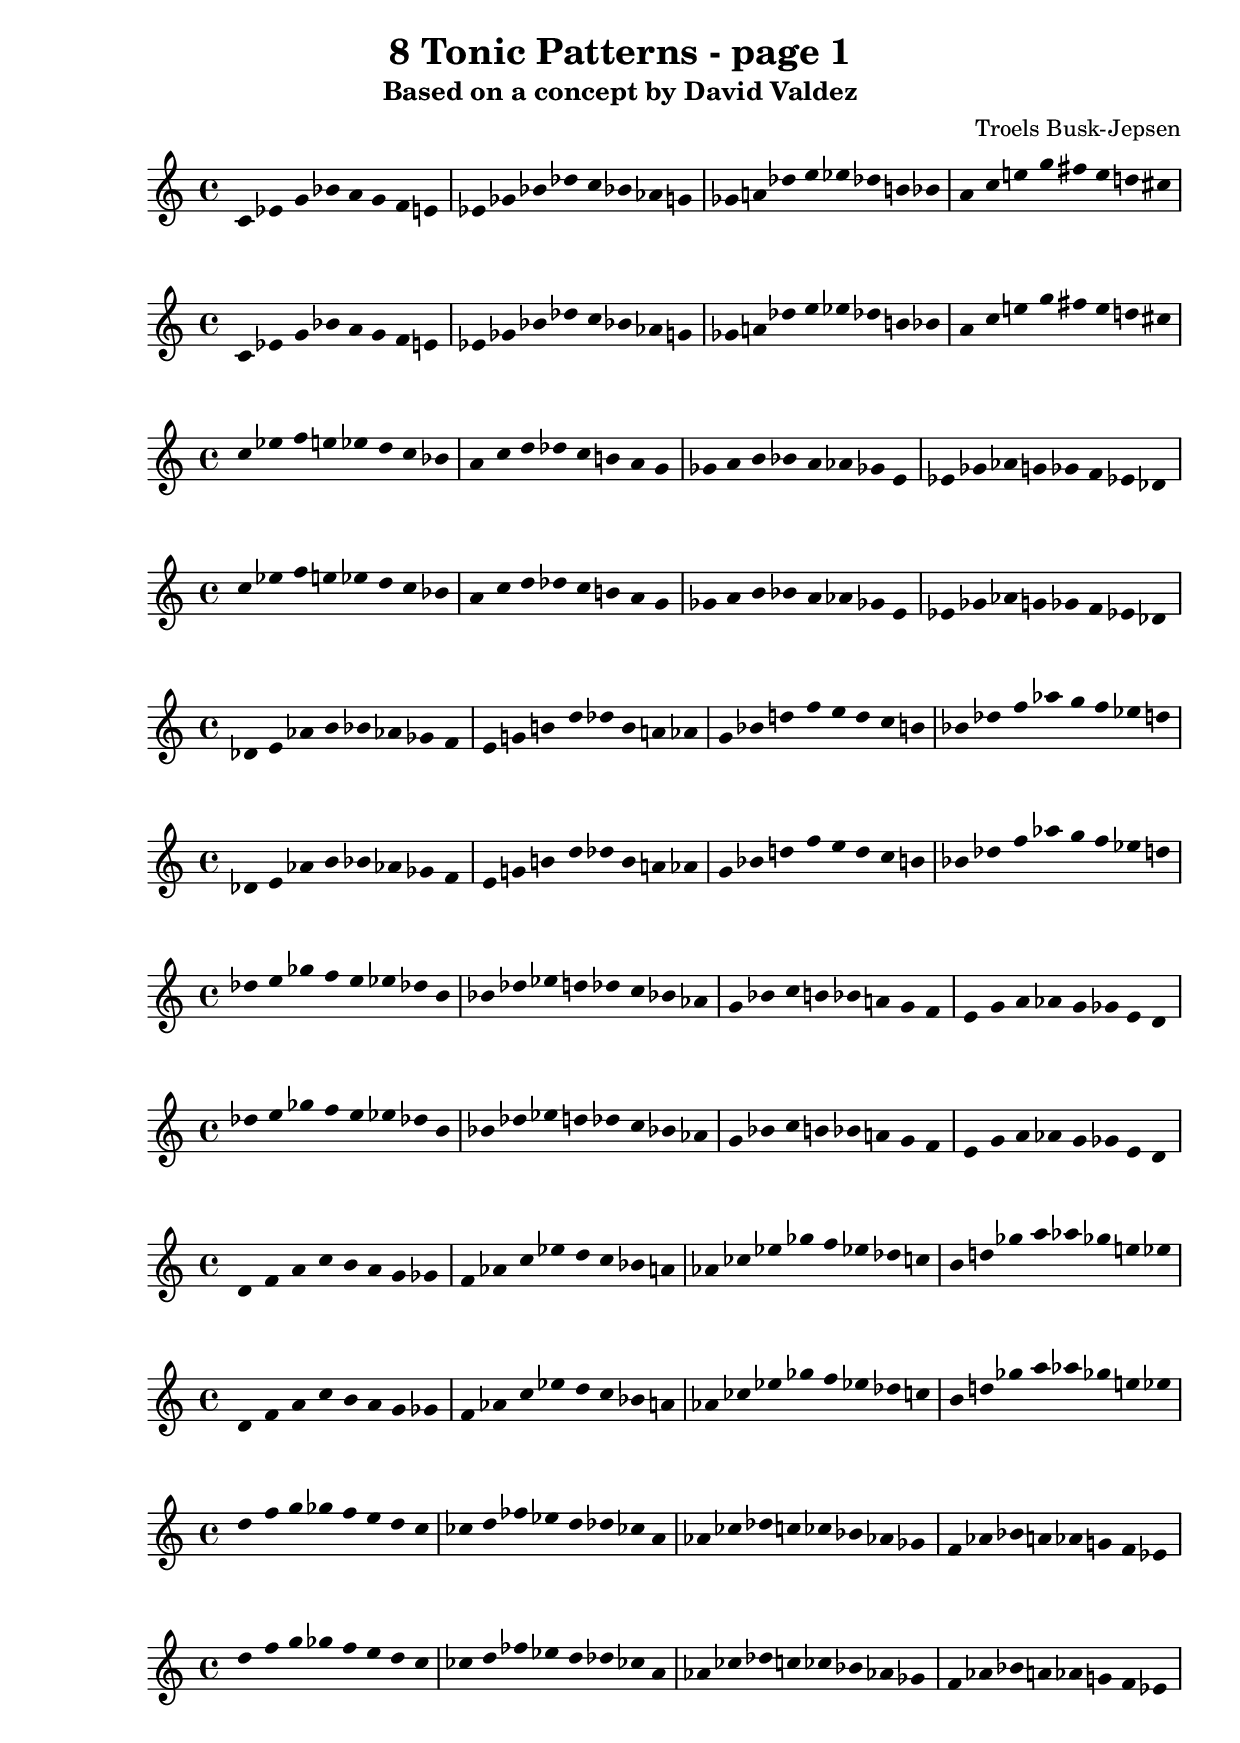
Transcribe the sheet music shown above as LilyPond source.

% template.erb
\header {
  \version "2.24.2"
  title = "8 Tonic Patterns - page 1"

  subtitle = "Based on a concept by David Valdez"
  composer = "Troels Busk-Jepsen"
}

#(define (naturalize-pitch p)
   (let ((o (ly:pitch-octave p))
         (a (* 4 (ly:pitch-alteration p)))
         ;; alteration, a, in quarter tone steps,
         ;; for historical reasons
         (n (ly:pitch-notename p)))
     (cond
      ((and (> a 1) (or (eqv? n 6) (eqv? n 2)))
       (set! a (- a 2))
       (set! n (+ n 1)))
      ((and (< a -1) (or (eqv? n 0) (eqv? n 3)))
       (set! a (+ a 2))
       (set! n (- n 1))))
     (cond
      ((> a 2) (set! a (- a 4)) (set! n (+ n 1)))
      ((< a -2) (set! a (+ a 4)) (set! n (- n 1))))
     (if (< n 0) (begin (set! o (- o 1)) (set! n (+ n 7))))
     (if (> n 6) (begin (set! o (+ o 1)) (set! n (- n 7))))
     (ly:make-pitch o n (/ a 4))))

#(define (naturalize music)
   (let ((es (ly:music-property music 'elements))
         (e (ly:music-property music 'element))
         (p (ly:music-property music 'pitch)))
     (if (pair? es)
         (ly:music-set-property!
          music 'elements
          (map naturalize es)))
     (if (ly:music? e)
         (ly:music-set-property!
          music 'element
          (naturalize e)))
     (if (ly:pitch? p)
         (begin
           (set! p (naturalize-pitch p))
           (ly:music-set-property! music 'pitch p)))
     music))

naturalizeMusic =
#(define-music-function (m)
   (ly:music?)
   (naturalize m))


pattern = \relative { c' 8 es g bes a g f e }
compoundLine = {
  \transpose c c  { \pattern }
  \transpose c es   { \pattern }
  \transpose c ges  { \pattern }
  \transpose c a    { \pattern }
}

\score {
    \new Staff {
        \include "style_staff.ly"
        \compoundLine \break
    }
}

\score {
    \new Staff {
        \include "style_staff.ly"
        \compoundLine \break
    }
}


descending_pattern = \relative { es 8 ges as g ges f es des }
compoundLine = {
  \transpose c a'     { \descending_pattern }
  \transpose c ges'   { \descending_pattern }
  \transpose c es'    { \descending_pattern }
  \transpose c c'     { \descending_pattern }
}

\score {
    \new Staff {
        \include "style_staff.ly"
        \compoundLine \break
    }
}

\score {
    \new Staff {
        \include "style_staff.ly"
        \compoundLine \break
    }
}


pattern = \transpose b c' \pattern
compoundLine = {
  \transpose c c  { \pattern }
  \transpose c es   { \pattern }
  \transpose c ges  { \pattern }
  \transpose c a    { \pattern }
}

\score {
    \new Staff {
        \include "style_staff.ly"
        \compoundLine \break
    }
}

\score {
    \new Staff {
        \include "style_staff.ly"
        \compoundLine \break
    }
}


descending_pattern = \transpose b c' \descending_pattern
compoundLine = {
  \transpose c a'     { \descending_pattern }
  \transpose c ges'   { \descending_pattern }
  \transpose c es'    { \descending_pattern }
  \transpose c c'     { \descending_pattern }
}

\score {
    \new Staff {
        \include "style_staff.ly"
        \compoundLine \break
    }
}

\score {
    \new Staff {
        \include "style_staff.ly"
        \compoundLine \break
    }
}


pattern = \transpose c des \pattern
compoundLine = {
  \transpose c c  { \pattern }
  \transpose c es   { \pattern }
  \transpose c ges  { \pattern }
  \transpose c a    { \pattern }
}

\score {
    \new Staff {
        \include "style_staff.ly"
        \compoundLine \break
    }
}

\score {
    \new Staff {
        \include "style_staff.ly"
        \compoundLine \break
    }
}


descending_pattern = \transpose c des \descending_pattern
compoundLine = {
  \transpose c a'     { \descending_pattern }
  \transpose c ges'   { \descending_pattern }
  \transpose c es'    { \descending_pattern }
  \transpose c c'     { \descending_pattern }
}

\score {
    \new Staff {
        \include "style_staff.ly"
        \compoundLine \break
    }
}

\score {
    \new Staff {
        \include "style_staff.ly"
        \compoundLine \break
    }
}


\layout {
}
\midi{}
